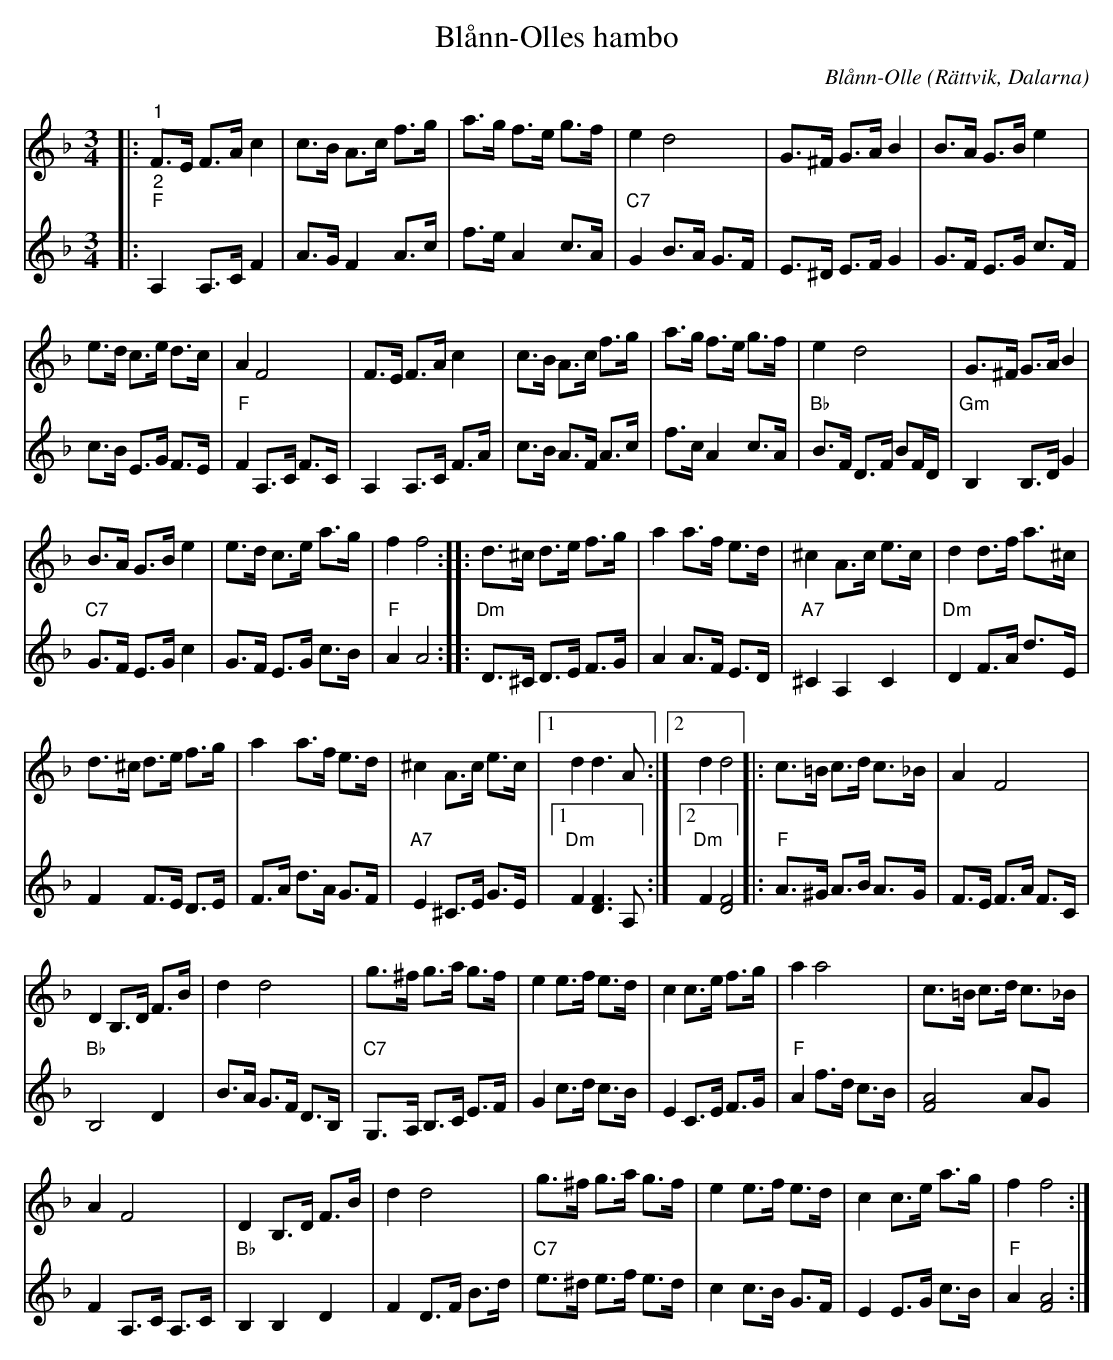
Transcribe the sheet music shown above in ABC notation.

X:1
T:Blånn-Olles hambo
C:Blånn-Olle
O:Rättvik, Dalarna
L:1/8
M:3/4
K:F
V:1
|:"^1" F>E F>A c2 | c>B A>c f>g | a>g f>e g>f | e2 d4 | G>^F G>A B2 | B>A G>B e2 |
e>d c>e d>c | A2 F4 | F>E F>A c2 | c>B A>c f>g | a>g f>e g>f | e2 d4 | G>^F G>A B2 |
B>A G>B e2 | e>d c>e a>g | f2 f4 :: d>^c d>e f>g | a2 a>f e>d | ^c2 A>c e>c | d2 d>f a>^c |
d>^c d>e f>g | a2 a>f e>d | ^c2 A>c e>c |1 d2 d3 A :|2 d2 d4 |: c>=B c>d c>_B | A2 F4 |
D2 B,>D F>B | d2 d4 | g>^f g>a g>f | e2 e>f e>d | c2 c>e f>g | a2 a4 | c>=B c>d c>_B |
A2 F4 | D2 B,>D F>B | d2 d4 | g>^f g>a g>f | e2 e>f e>d | c2 c>e a>g | f2 f4 :|
V:2
|:"^2""F" A,2 A,>C F2 | A>G F2 A>c | f>e A2 c>A |"C7" G2 B>A G>F | E>^D E>F G2 | G>F E>G c>F |
c>B E>G F>E |"F" F2 A,>C F>C | A,2 A,>C F>A | c>B A>F A>c | f>c A2 c>A |"Bb" B>F D>F BF/D/ | "Gm" B,2 B,>D G2 |
"C7"G>F E>G c2 | G>F E>G c>B |"F" A2 A4 ::"Dm" D>^C D>E F>G | A2 A>F E>D | "A7" ^C2 A,2 C2 |"Dm" D2 F>A d>E |
F2 F>E D>E | F>A d>A G>F |"A7" E2 ^C>E G>E |1 "Dm" F2 [DF]3 A, :|2"Dm" F2 [DF]4 |:"F" A>^G A>B A>G | F>E F>A F>C |
"Bb" B,4 D2 | B>A G>F D>B, | "C7" G,>A, B,>C E>F | G2 c>d c>B | E2 C>E F>G |"F" A2 f>d c>B | [FA]4 AG |
F2 A,>C A,>C | "Bb" B,2 B,2 D2 | F2 D>F B>d |"C7" e>^d e>f e>d | c2 c>B G>F | E2 E>G c>B |"F" A2 [FA]4 :|
